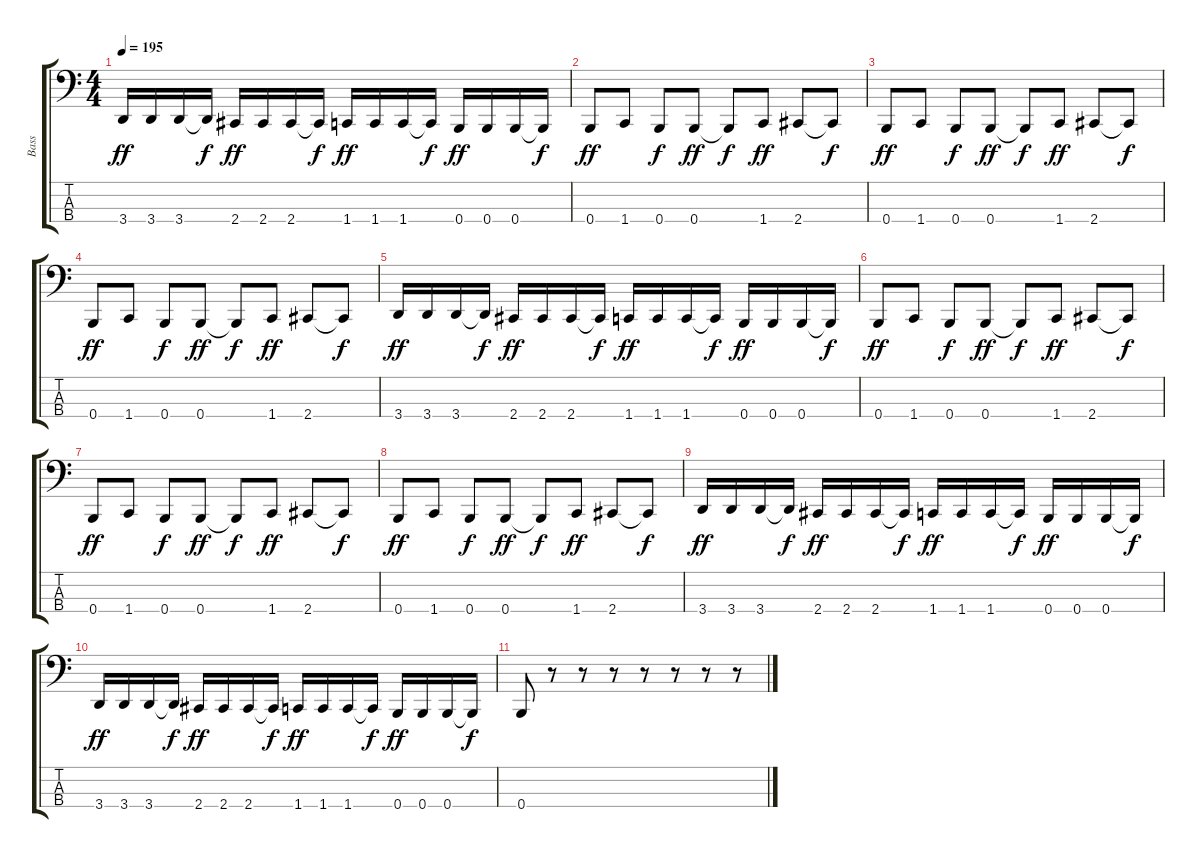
\track ("Bass" "Bass") {instrument electricbasspick}
\staff {score tabs}
\tuning (E2 B1 Gb1 B0) {hide}
\ts (4 4)
\tempo 195
\clef f4
\ks c
3.4.16{dy ff} 3.4.16 3.4.16 3.4{t}.16{dy f} 2.4.16{dy ff} 2.4.16 2.4.16 2.4{t}.16{dy f} 1.4.16{dy ff} 1.4.16 1.4.16 1.4{t}.16{dy f} 0.4.16{dy ff} 0.4.16 0.4.16 0.4{t}.16{dy f} |
0.4.8{dy ff} 1.4.8 0.4.8{dy f} 0.4.8{dy ff} 0.4{t}.8{dy f} 1.4.8{dy ff} 2.4.8 2.4{t}.8{dy f} |
0.4.8{dy ff} 1.4.8 0.4.8{dy f} 0.4.8{dy ff} 0.4{t}.8{dy f} 1.4.8{dy ff} 2.4.8 2.4{t}.8{dy f} |
0.4.8{dy ff} 1.4.8 0.4.8{dy f} 0.4.8{dy ff} 0.4{t}.8{dy f} 1.4.8{dy ff} 2.4.8 2.4{t}.8{dy f} |
3.4.16{dy ff} 3.4.16 3.4.16 3.4{t}.16{dy f} 2.4.16{dy ff} 2.4.16 2.4.16 2.4{t}.16{dy f} 1.4.16{dy ff} 1.4.16 1.4.16 1.4{t}.16{dy f} 0.4.16{dy ff} 0.4.16 0.4.16 0.4{t}.16{dy f} |
0.4.8{dy ff} 1.4.8 0.4.8{dy f} 0.4.8{dy ff} 0.4{t}.8{dy f} 1.4.8{dy ff} 2.4.8 2.4{t}.8{dy f} |
0.4.8{dy ff} 1.4.8 0.4.8{dy f} 0.4.8{dy ff} 0.4{t}.8{dy f} 1.4.8{dy ff} 2.4.8 2.4{t}.8{dy f} |
0.4.8{dy ff} 1.4.8 0.4.8{dy f} 0.4.8{dy ff} 0.4{t}.8{dy f} 1.4.8{dy ff} 2.4.8 2.4{t}.8{dy f} |
3.4.16{dy ff} 3.4.16 3.4.16 3.4{t}.16{dy f} 2.4.16{dy ff} 2.4.16 2.4.16 2.4{t}.16{dy f} 1.4.16{dy ff} 1.4.16 1.4.16 1.4{t}.16{dy f} 0.4.16{dy ff} 0.4.16 0.4.16 0.4{t}.16{dy f} |
3.4.16{dy ff} 3.4.16 3.4.16 3.4{t}.16{dy f} 2.4.16{dy ff} 2.4.16 2.4.16 2.4{t}.16{dy f} 1.4.16{dy ff} 1.4.16 1.4.16 1.4{t}.16{dy f} 0.4.16{dy ff} 0.4.16 0.4.16 0.4{t}.16{dy f} |
0.4.8 r.8 r.8 r.8 r.8 r.8 r.8 r.8
